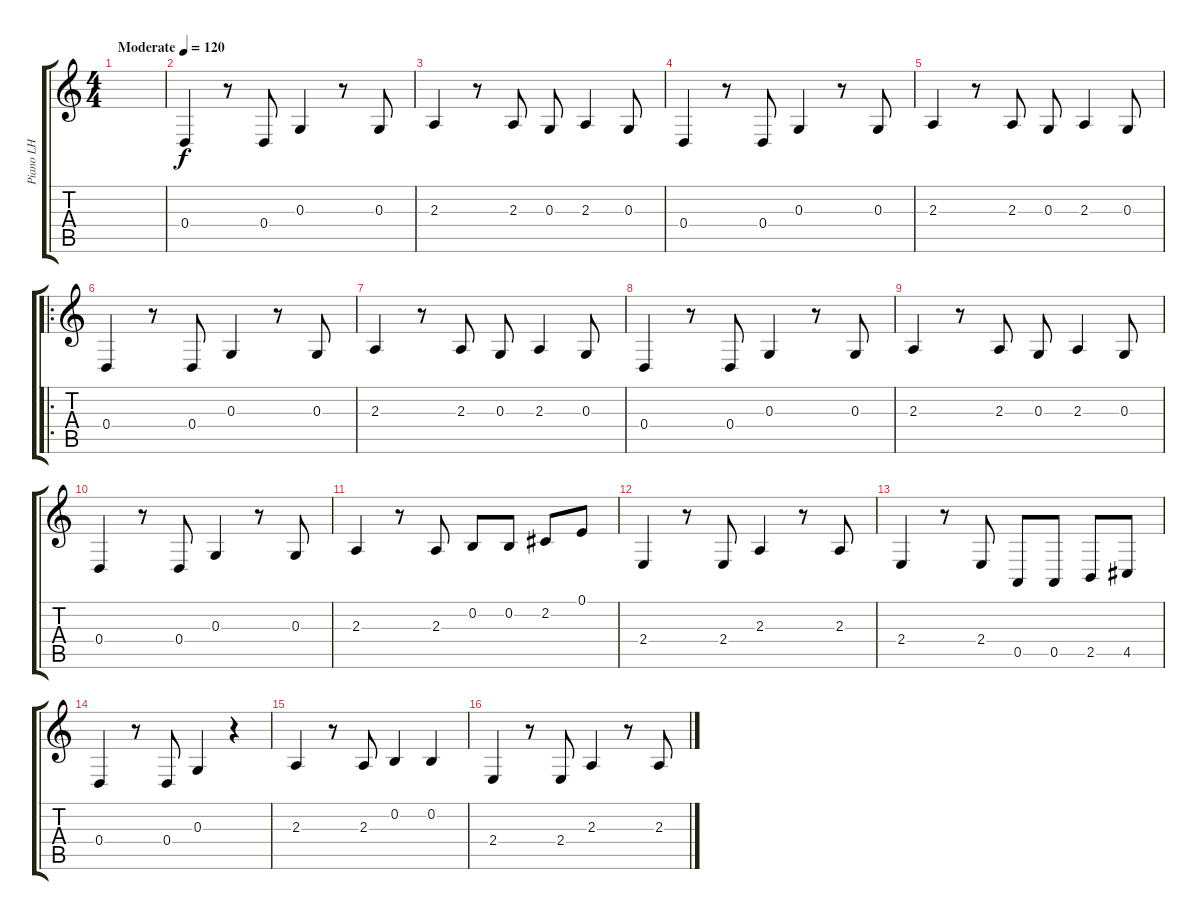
\track ("Piano LH" "Piano LH") {instrument acousticgrandpiano}
\staff {score tabs}
\tuning (E4 B3 G3 D3 A2 E2) {hide}
\ts (4 4)
\tempo (120 "Moderate")
\clef g2
\ks c
|
0.4.4 r.8 0.4.8 0.3.4 r.8 0.3.8 |
2.3.4 r.8 2.3.8 0.3.8 2.3.4 0.3.8 |
0.4.4 r.8 0.4.8 0.3.4 r.8 0.3.8 |
2.3.4 r.8 2.3.8 0.3.8 2.3.4 0.3.8 |
\ro
0.4.4 r.8 0.4.8 0.3.4 r.8 0.3.8 |
2.3.4 r.8 2.3.8 0.3.8 2.3.4 0.3.8 |
0.4.4 r.8 0.4.8 0.3.4 r.8 0.3.8 |
2.3.4 r.8 2.3.8 0.3.8 2.3.4 0.3.8 |
0.4.4 r.8 0.4.8 0.3.4 r.8 0.3.8 |
2.3.4 r.8 2.3.8 0.2.8 0.2.8 2.2.8 0.1.8 |
2.4.4 r.8 2.4.8 2.3.4 r.8 2.3.8 |
2.4.4 r.8 2.4.8 0.5.8 0.5.8 2.5.8 4.5.8 |
0.4.4 r.8 0.4.8 0.3.4 r.4 |
2.3.4 r.8 2.3.8 0.2.4 0.2.4 |
2.4.4 r.8 2.4.8 2.3.4 r.8 2.3.8
